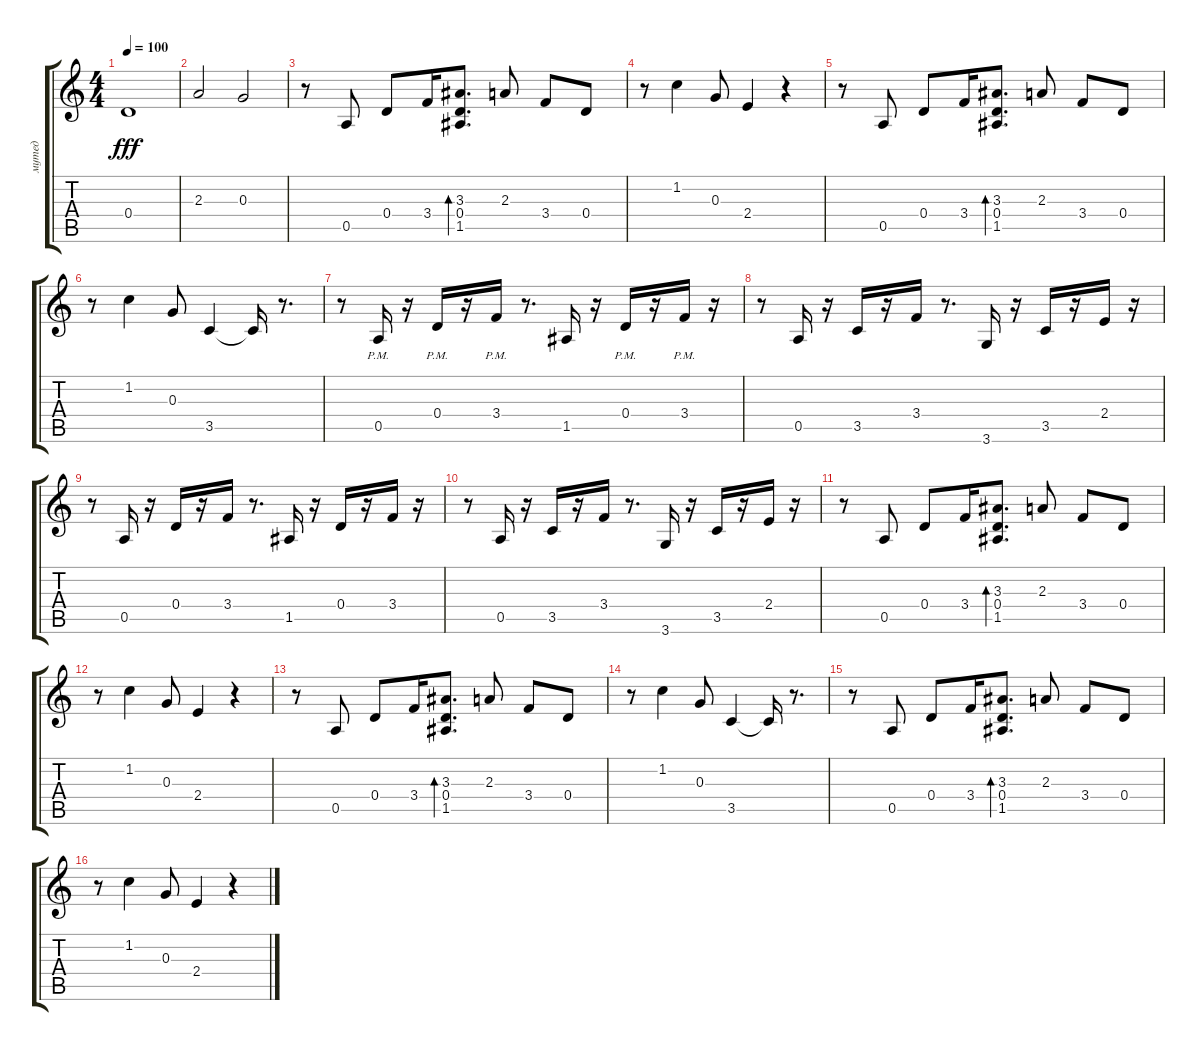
\track ("мутед" "мутед") {instrument electricguitarmuted}
\staff {score tabs}
\tuning (E4 B3 G3 D3 A2 E2) {hide}
\ts (4 4)
\tempo 100
\clef g2
\ks c
0.4.1{dy fff} |
2.3.2 0.3.2 |
r.8 0.5.8 0.4.8 3.4.16 (3.3 0.4 1.5).8{d bd 480} 2.3.8 3.4.8 0.4.8 |
r.8 1.2.4 0.3.8 2.4.4 r.4 |
r.8 0.5.8 0.4.8 3.4.16 (3.3 0.4 1.5).8{d bd 480} 2.3.8 3.4.8 0.4.8 |
r.8 1.2.4 0.3.8 3.5.4 3.5{t}.16 r.8{d} |
r.8 0.5{pm}.16 r.16 0.4{pm}.16 r.16 3.4{pm}.16 r.8{d} 1.5.16 r.16 0.4{pm}.16 r.16 3.4{pm}.16 r.16 |
r.8 0.5.16 r.16 3.5.16 r.16 3.4.16 r.8{d} 3.6.16 r.16 3.5.16 r.16 2.4.16 r.16 |
r.8 0.5.16 r.16 0.4.16 r.16 3.4.16 r.8{d} 1.5.16 r.16 0.4.16 r.16 3.4.16 r.16 |
r.8 0.5.16 r.16 3.5.16 r.16 3.4.16 r.8{d} 3.6.16 r.16 3.5.16 r.16 2.4.16 r.16 |
r.8 0.5.8 0.4.8 3.4.16 (3.3 0.4 1.5).8{d bd 480} 2.3.8 3.4.8 0.4.8 |
r.8 1.2.4 0.3.8 2.4.4 r.4 |
r.8 0.5.8 0.4.8 3.4.16 (3.3 0.4 1.5).8{d bd 480} 2.3.8 3.4.8 0.4.8 |
r.8 1.2.4 0.3.8 3.5.4 3.5{t}.16 r.8{d} |
r.8 0.5.8 0.4.8 3.4.16 (3.3 0.4 1.5).8{d bd 480} 2.3.8 3.4.8 0.4.8 |
r.8 1.2.4 0.3.8 2.4.4 r.4
